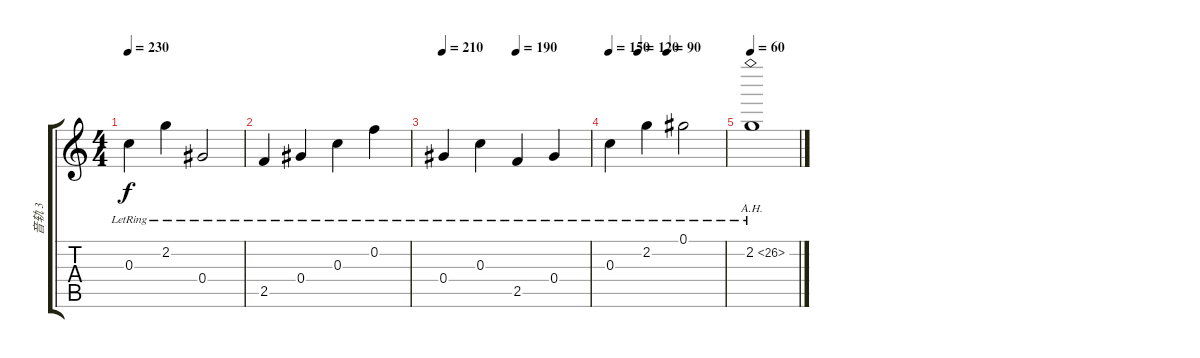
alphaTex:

\track ("音轨 3" "音轨 3") {instrument acousticguitarsteel}
\staff {score tabs}
\tuning (Ab4 F4 C4 Ab3 Eb3 Ab2) {hide}
\ts (4 4)
\tempo 230
\clef g2
\ks c
0.3{lr}.4{dy f} 2.2{lr}.4 0.4{lr}.2 |
2.5{lr}.4 0.4{lr}.4 0.3{lr}.4 0.2{lr}.4 |
\tempo 210
\tempo (190 0.5)
0.4{lr}.4 0.3{lr}.4 2.5{lr}.4 0.4{lr}.4 |
\tempo 150
\tempo (120 0.25)
\tempo (90 0.5)
0.3{lr}.4 2.2{lr}.4 0.1{lr}.2 |
\tempo 60
2.2{ah 24 lr}.1
